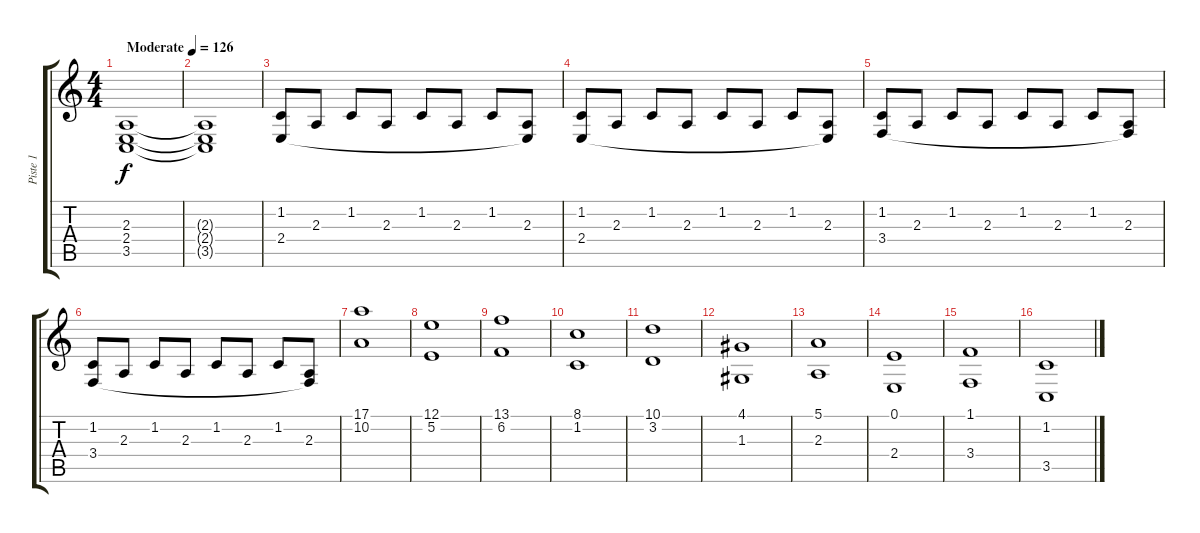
\track ("Piste 1" "Piste 1") {instrument acousticgrandpiano}
\staff {score tabs}
\tuning (E4 B3 G3 D3 A2 E2) {hide}
\ts (4 4)
\tempo (126 "Moderate")
\clef g2
\ks c
(2.3 2.4 3.5).1{dy f instrument acousticgrandpiano} |
(2.3{t} 2.4{t} 3.5{t}).1 |
(1.2 2.4).8 2.3.8 1.2.8 2.3.8 1.2.8 2.3.8 1.2.8 (2.3 2.4{t}).8 |
(1.2 2.4).8 2.3.8 1.2.8 2.3.8 1.2.8 2.3.8 1.2.8 (2.3 2.4{t}).8 |
(1.2 3.4).8 2.3.8 1.2.8 2.3.8 1.2.8 2.3.8 1.2.8 (2.3 3.4{t}).8 |
(1.2 3.4).8 2.3.8 1.2.8 2.3.8 1.2.8 2.3.8 1.2.8 (2.3 3.4{t}).8 |
(17.1 10.2).1 |
(12.1 5.2).1 |
(13.1 6.2).1 |
(8.1 1.2).1 |
(10.1 3.2).1 |
(4.1 1.3).1 |
(5.1 2.3).1 |
(0.1 2.4).1 |
(1.1 3.4).1 |
(1.2 3.5).1
